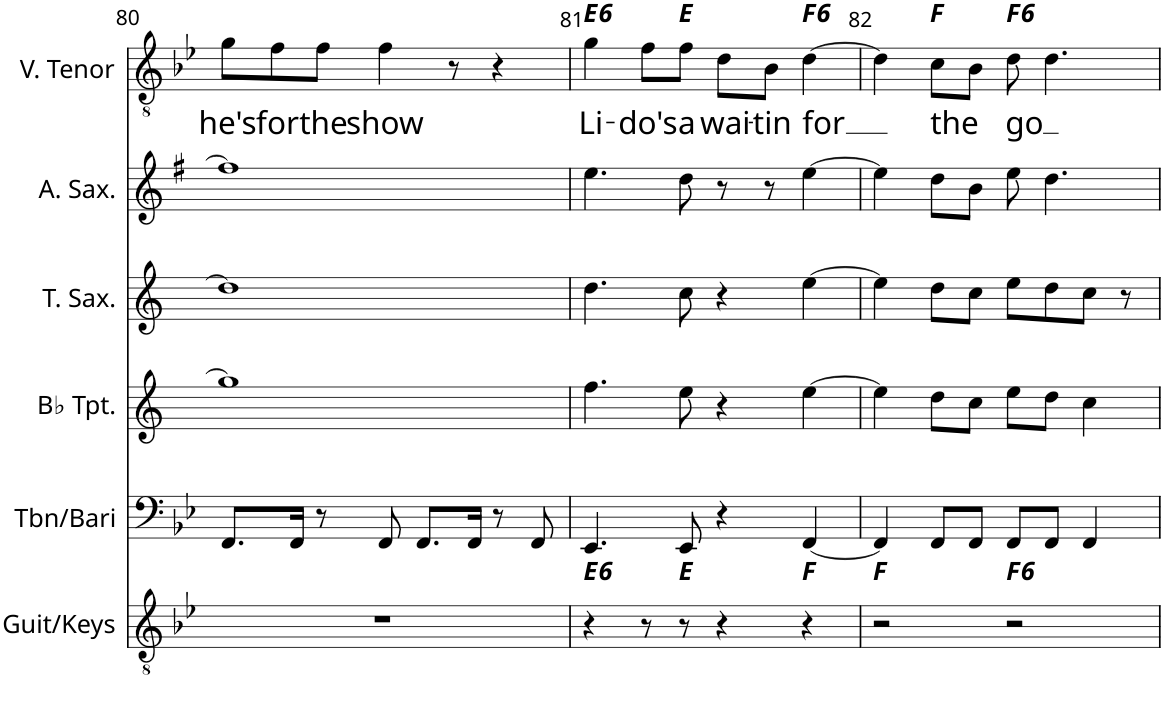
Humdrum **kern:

**kern	**harte	**kern	**kern	**kern	**kern	**kern	**text	**harte
*part6	*part6	*part5	*part4	*part3	*part2	*part1	*part1	*part1
*staff6	*	*staff5	*staff4	*staff3	*staff2	*staff1	*staff1	*
*I"Guit/Keys	*	*I"Tbn/Bari	*I"Bb Trumpet	*I"Tenor Saxophone	*I"Alto Saxophone	*I"V. Tenor	*	*
*I'Guit/Keys	*	*I'Tbn/Bari	*I'Bb Tpt.	*I'T. Sax.	*I'A. Sax.	*I'V. Tenor	*	*
!!LO:PB:g=z
*clefGv2	*	*clefF4	*clefG2	*clefG2	*clefG2	*clefGv2	*	*
*	*	*	*Trd1c2	*Trd8c14	*Trd5c9	*	*	*
*k[b-e-]	*	*k[b-e-]	*k[]	*k[]	*k[f#]	*k[b-e-]	*	*
*M4/4	*	*M4/4	*M4/4	*M4/4	*M4/4	*M4/4	*	*
=80	=80	=80	=80	=80	=80	=80	=80	=80
!	!	!	!	!	!	!	!LO:LY:b	!
1r	.	8.FF/L	1gg]	1dd]	1ff#]	8g\L	he's	.
!	!	!	!	!	!	!	!LO:LY:b	!
.	.	.	.	.	.	8f\	for	.
.	.	16FF/Jk	.	.	.	.	.	.
!	!	!	!	!	!	!	!LO:LY:b	!
.	.	8r	.	.	.	8f\J	the	.
!	!	!	!	!	!	!	!LO:LY:b	!
.	.	8FF/	.	.	.	4f\	show	.
.	.	8.FF/L	.	.	.	.	.	.
.	.	.	.	.	.	8r	.	.
.	.	16FF/Jk	.	.	.	.	.	.
.	.	8r	.	.	.	4r	.	.
.	.	8FF/	.	.	.	.	.	.
=81	=81	=81	=81	=81	=81	=81	=81	=81
!	!LO:H:kt=6	!	!	!	!	!	!LO:LY:b	!LO:H:kt=6
4r	E:maj6	4.EE-/	4.ff\	4.dd\	4.ee\	4g\	Li-	E:maj6
!	!	!	!	!	!	!	!LO:LY:b	!
8r	.	.	.	.	.	8f\L	-do's	.
!	!	!	!	!	!	!	!LO:LY:b	!
8r	E:maj	8EE-/	8ee\	8cc\	8dd\	8f\J	a	E:maj
!	!	!	!	!	!	!	!LO:LY:b	!
4r	.	4r	4r	4r	8r	8d\L	wai-	.
!	!	!	!	!	!	!	!LO:LY:b	!
.	.	.	.	.	8r	8B-\J	-tin	.
!	!	!	!	!	!	!	!LO:LY:b	!LO:H:kt=6
4r	F:maj	[4FF/	[4ee\	[4ee\	[4ee\	[4d\	for	F:maj6
=82	=82	=82	=82	=82	=82	=82	=82	=82
2r	F:maj	4FF/]	4ee\]	4ee\]	4ee\]	4d\]	.	.
!	!	!	!	!	!	!	!LO:LY:b	!
.	.	8FF/L	8dd\L	8dd\L	8dd\L	8c\L	the	F:maj
.	.	8FF/J	8cc\J	8cc\J	8b\J	8B-\J	.	.
!	!LO:H:kt=6	!	!	!	!	!	!LO:LY:b	!LO:H:kt=6
2r	F:maj6	8FF/L	8ee\L	8ee\L	8ee\	8d\	go	F:maj6
.	.	8FF/J	8dd\J	8dd\	4.dd\	4.d\	.	.
.	.	4FF/	4cc\	8cc\J	.	.	.	.
.	.	.	.	8r	.	.	.	.
=	=	=	=	=	=	=	=	=
*-	*-	*-	*-	*-	*-	*-	*-	*-
